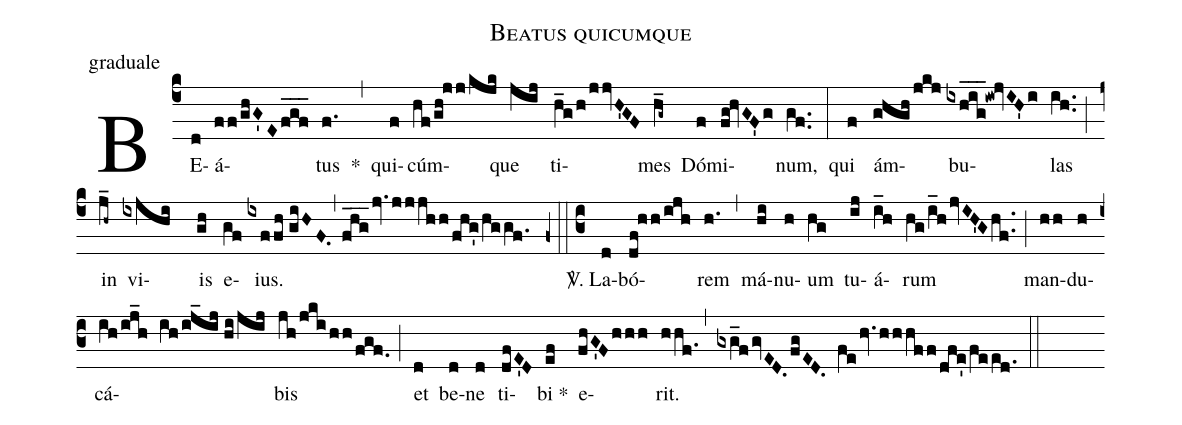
name:Beatus quicumque;
office-part:graduale;
%%
(c4) BE(d)á(ff/ghG'Ef_gf__)tus(f.) *(,) qui(f)cúm(hf/gh!jj/kjk)que(jij) ti(h_g/h/jjvH'GF)mes(h_g~) Dó(f)mi(fg!hvGF'g)num,(gf..) (:)
qui(f) ám(ghgh/jkj)bu(ixhig___!iw!jvIH'i)las(ih..) (;) in(j_h~) vi(ixjhi )is(gh) e(gf)ius.(ixffh//giHF.,fhg___/jv.jjjhh/fhg'/hggf.) (z0::c3)

<sp>V/</sp>. La(d)bó(df!hh/ijh)rem(h.) (,) má(hi)nu(h)um(hg) tu(ij)á(i_h)rum(hg/i_h/jvIH'Ghf..) (;) man(hh)du(h)cá(ih/ij_h ih/ij_ij//hi/jij)bis(jh/jki/hh/fgf.) (;) et(d) be(d)ne(d) ti(dfE'D)bi *(ef) e(fhG'Fhhh)rit.(hhf.,gxg_fgvED.fgED. fehv.hhhff/dfe'/feed.) (::)
